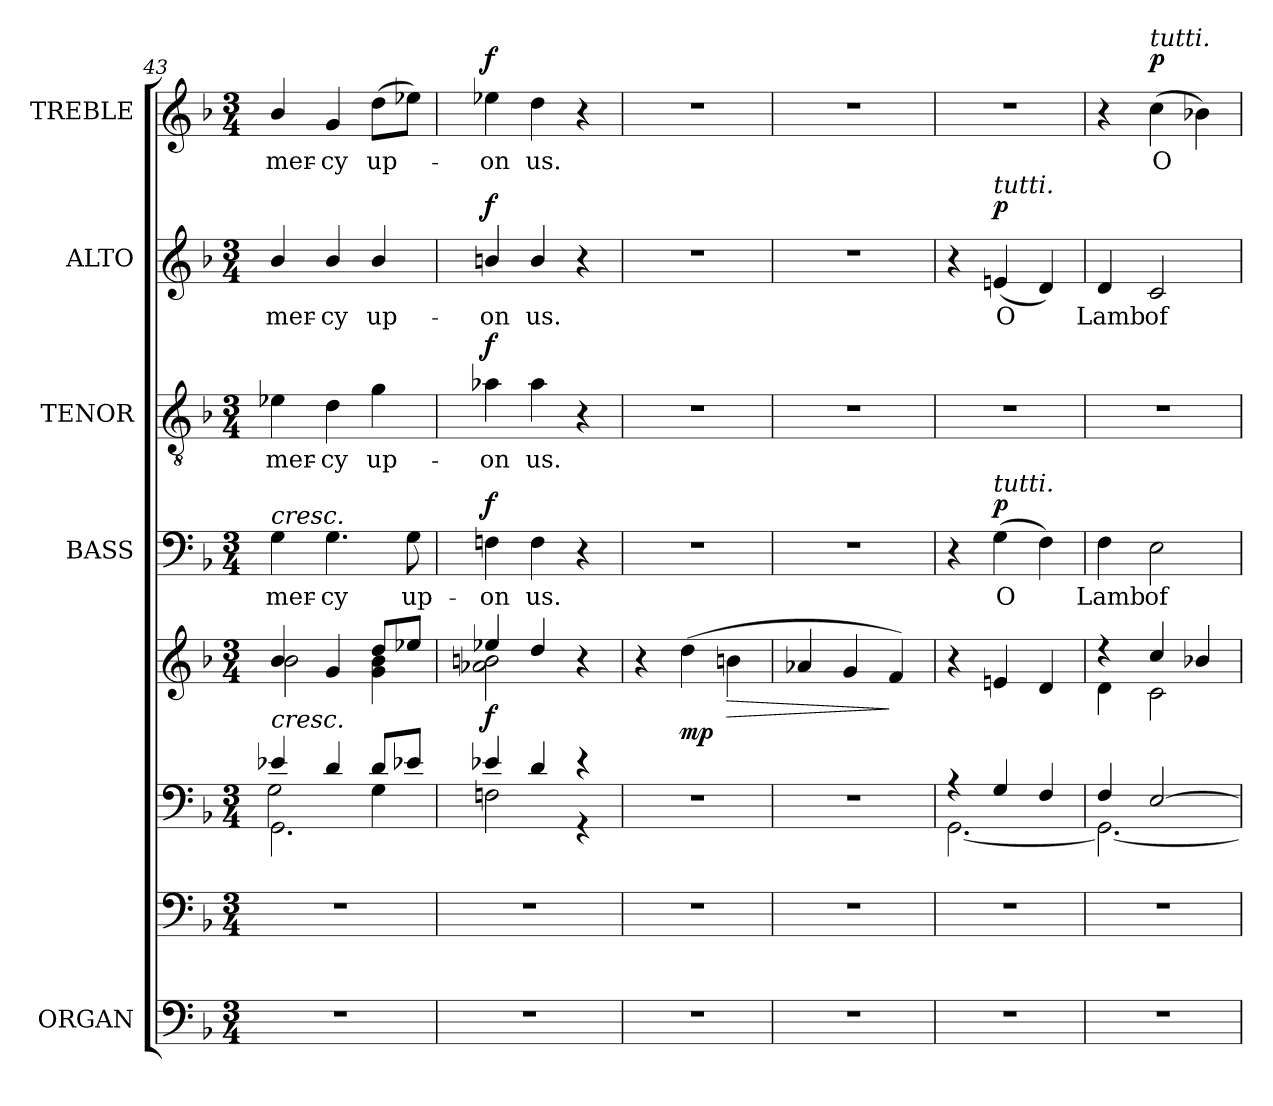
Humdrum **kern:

**kern	**kern	**kern	**kern	**dynam	**kern	**text	**dynam	**kern	**text	**dynam	**kern	**text	**dynam	**kern	**text	**dynam
*part5	*part5	*part5	*part5	*part5	*part4	*part4	*part4	*part3	*part3	*part3	*part2	*part2	*part2	*part1	*part1	*part1
*staff8	*staff7	*staff6	*staff5	*staff5/6/7/8	*staff4	*staff4	*staff4	*staff3	*staff3	*staff3	*staff2	*staff2	*staff2	*staff1	*staff1	*staff1
*I"ORGAN	*	*	*	*	*I"BASS	*	*	*I"TENOR	*	*	*I"ALTO	*	*	*I"TREBLE	*	*
*I'Org.	*	*	*	*	*I'B.	*	*	*I'T.	*	*	*I'A.	*	*	*	*	*
*clefF4	*clefF4	*clefF4	*clefG2	*	*clefF4	*	*	*clefGv2	*	*	*clefG2	*	*	*clefG2	*	*
*	*	*	*	*	*	*	*	*ITrd7c12	*	*	*	*	*	*	*	*
*k[b-]	*k[b-]	*k[b-]	*k[b-]	*	*k[b-]	*	*	*k[b-]	*	*	*k[b-]	*	*	*k[b-]	*	*
*F:	*F:	*F:	*F:	*	*F:	*	*	*F:	*	*	*F:	*	*	*F:	*	*
*M3/4	*M3/4	*M3/4	*M3/4	*	*M3/4	*	*	*M3/4	*	*	*M3/4	*	*	*M3/4	*	*
=43	=43	=43	=43	=43	=43	=43	=43	=43	=43	=43	=43	=43	=43	=43	=43	=43
!LO:N:vis=1	!LO:N:vis=1	!	!	!	!	!	!	!	!	!	!	!	!	!	!	!
*	*	*^	*^	*	*	*	*	*	*	*	*	*	*	*	*	*
*	*	*	*^	*	*	*	*	*	*	*	*	*	*	*	*	*	*	*
!	!	!	!	!	!	!	!	!	!LO:LY:b:color=#000000	!	!	!	!	!	!	!	!	!	!
!	!	!	!	!	!	!	!	!	!	!	!	!LO:LY:b:color=#000000	!	!	!	!	!	!	!
!	!	!	!	!	!	!	!	!	!	!	!	!	!	!	!LO:LY:b:color=#000000	!	!	!	!
!	!	!	!	!	!	!	!	!LO:TX:a:i:t=cresc.	!	!	!	!	!	!	!	!	!	!	!
!	!	!LO:TX:a:i:t=cresc.	!	!	!	!	!	!	!	!	!	!	!	!	!	!	!	!	!
!	!	!	!	!	!	!	!	!	!	!	!	!	!	!	!	!	!	!LO:LY:b:color=#000000	!
2.r	2.r	4e-Xi/	2.GGi\	2Gi\	4b-i/	2b-i\	.	4Gi\	mer-	.	4E-Xi\	mer-	.	4b-i/	mer-	.	4b-i/	mer-	.
!	!	!	!	!	!	!	!	!	!LO:LY:b:color=#000000	!	!	!	!	!	!	!	!	!	!
!	!	!	!	!	!	!	!	!	!	!	!	!LO:LY:b:color=#000000	!	!	!	!	!	!	!
!	!	!	!	!	!	!	!	!	!	!	!	!	!	!	!LO:LY:b:color=#000000	!	!	!	!
!	!	!	!	!	!	!	!	!	!	!	!	!	!	!	!	!	!	!LO:LY:b:color=#000000	!
.	.	4di/	.	.	4gi/	.	.	4.Gi\	-cy	.	4Di\	-cy	.	4b-i/	-cy	.	4gi/	-cy	.
!	!	!	!	!	!	!	!	!	!	!	!	!LO:LY:b:color=#000000	!	!	!	!	!	!	!
!	!	!	!	!	!	!	!	!	!	!	!	!	!	!	!LO:LY:b:color=#000000	!	!	!	!
!	!	!	!	!	!	!	!	!	!	!	!	!	!	!	!	!	!	!LO:LY:b:color=#000000	!
.	.	8di/L	.	4Gi\	8ddi/L	4gi\ 4b-i	.	.	.	.	4Gi\	up-	.	4b-i/	up-	.	(8ddi\L	up-	.
!	!	!	!	!	!	!	!	!	!LO:LY:b:color=#000000	!	!	!	!	!	!	!	!	!	!
.	.	8e-Xi/J	.	.	8ee-Xi/J	.	.	8Gi\	up-	.	.	.	.	.	.	.	8ee-Xi\J)	.	.
*	*	*v	*v	*v	*	*	*	*	*	*	*	*	*	*	*	*	*	*	*
=44	=44	=44	=44	=44	=44	=44	=44	=44	=44	=44	=44	=44	=44	=44	=44	=44	=44
!LO:N:vis=1	!LO:N:vis=1	!	!	!	!	!	!	!	!	!	!	!	!	!	!	!	!
*	*	*^	*	*	*	*	*	*	*	*	*	*	*	*	*	*	*
!	!	!	!	!	!	!	!	!LO:LY:b:color=#000000	!	!	!	!	!	!	!	!	!	!
!	!	!	!	!	!	!	!	!	!	!	!LO:LY:b:color=#000000	!	!	!	!	!	!	!
!	!	!	!	!	!	!	!	!	!	!	!	!	!	!LO:LY:b:color=#000000	!	!	!	!
!	!	!	!	!	!	!	!	!	!	!	!	!	!	!	!	!	!LO:LY:b:color=#000000	!
2.r	2.r	4e-Xi/	2Fni\	4ee-Xi/	2a-Xi\ 2bni	f	4Fni\	-on	f	4A-Xi\	-on	f	4bni/	-on	f	4ee-Xi\	-on	f
!	!	!	!	!	!	!	!	!LO:LY:b:color=#000000	!	!	!	!	!	!	!	!	!	!
!	!	!	!	!	!	!	!	!	!	!	!LO:LY:b:color=#000000	!	!	!	!	!	!	!
!	!	!	!	!	!	!	!	!	!	!	!	!	!	!LO:LY:b:color=#000000	!	!	!	!
!	!	!	!	!	!	!	!	!	!	!	!	!	!	!	!	!	!LO:LY:b:color=#000000	!
.	.	4di/	.	4ddi/	.	.	4Fi\	us.	.	4A-i\	us.	.	4bi/	us.	.	4ddi\	us.	.
.	.	4r	4r	4r	4ryy	.	4r	.	.	4r	.	.	4r	.	.	4r	.	.
!!LO:LB:g=z
=45	=45	=45	=45	=45	=45	=45	=45	=45	=45	=45	=45	=45	=45	=45	=45	=45	=45	=45
!LO:N:vis=1	!LO:N:vis=1	!LO:N:vis=1	!	!	!	!	!LO:N:vis=1	!	!	!LO:N:vis=1	!	!	!LO:N:vis=1	!	!	!LO:N:vis=1	!	!
*	*	*v	*v	*	*	*	*	*	*	*	*	*	*	*	*	*	*	*
*	*	*	*v	*v	*	*	*	*	*	*	*	*	*	*	*	*	*
2.r	2.r	2.r	4r	.	2.r	.	.	2.r	.	.	2.r	.	.	2.r	.	.
.	.	.	(4ddi\	mp	.	.	.	.	.	.	.	.	.	.	.	.
!	!	!	!	!LO:HP:b	!	!	!	!	!	!	!	!	!	!	!	!
.	.	.	4bni\	>	.	.	.	.	.	.	.	.	.	.	.	.
=46	=46	=46	=46	=46	=46	=46	=46	=46	=46	=46	=46	=46	=46	=46	=46	=46
!LO:N:vis=1	!LO:N:vis=1	!LO:N:vis=1	!	!	!LO:N:vis=1	!	!	!LO:N:vis=1	!	!	!LO:N:vis=1	!	!	!LO:N:vis=1	!	!
2.r	2.r	2.r	4a-Xi/	.	2.r	.	.	2.r	.	.	2.r	.	.	2.r	.	.
.	.	.	4gi/	.	.	.	.	.	.	.	.	.	.	.	.	.
.	.	.	4fi/)	]	.	.	.	.	.	.	.	.	.	.	.	.
=47	=47	=47	=47	=47	=47	=47	=47	=47	=47	=47	=47	=47	=47	=47	=47	=47
!LO:N:vis=1	!LO:N:vis=1	!	!	!	!	!	!	!LO:N:vis=1	!	!	!	!	!	!LO:N:vis=1	!	!
*	*	*^	*	*	*	*	*	*	*	*	*	*	*	*	*	*
2.r	2.r	4r	[2.GGi\	4r	.	4r	.	.	2.r	.	.	4r	.	.	2.r	.	.
!	!	!	!	!	!	!	!LO:LY:b:color=#000000	!	!	!	!	!	!	!	!	!	!
!	!	!	!	!	!	!	!	!	!	!	!	!LO:TX:a:i:t=tutti.	!	!	!	!	!
!	!	!	!	!	!	!LO:TX:a:i:t=tutti.	!	!	!	!	!	!	!	!	!	!	!
!	!	!	!	!	!	!	!	!	!	!	!	!	!LO:LY:b:color=#000000	!	!	!	!
.	.	4Gi/	.	4eni/	.	(4Gi\	O	p	.	.	.	(4eni/	O	p	.	.	.
.	.	4Fi/	.	4di/	.	4Fi\)	.	.	.	.	.	4di/)	.	.	.	.	.
=48	=48	=48	=48	=48	=48	=48	=48	=48	=48	=48	=48	=48	=48	=48	=48	=48	=48
!LO:N:vis=1	!LO:N:vis=1	!	!	!	!	!	!	!	!	!	!	!	!	!	!	!	!
*	*	*	*	*^	*	*	*	*	*	*	*	*	*	*	*	*	*
!	!	!	!	!	!	!	!	!LO:LY:b:color=#000000	!	!LO:N:vis=1	!	!	!	!	!	!	!	!
!	!	!	!	!	!	!	!	!	!	!	!	!	!	!LO:LY:b:color=#000000	!	!	!	!
2.r	2.r	4Fi/	2.GGi\_	4r	4di\	.	4Fi\	Lamb	.	2.r	.	.	4di/	Lamb	.	4r	.	.
!	!	!	!	!	!	!	!	!LO:LY:b:color=#000000	!	!	!	!	!	!	!	!	!	!
!	!	!	!	!	!	!	!	!	!	!	!	!	!	!LO:LY:b:color=#000000	!	!	!	!
!	!	!	!	!	!	!	!	!	!	!	!	!	!	!	!	!LO:TX:a:i:t=tutti.	!	!
!	!	!	!	!	!	!	!	!	!	!	!	!	!	!	!	!	!LO:LY:b:color=#000000	!
.	.	[2Ei/	.	4cci/	2ci\	.	2Ei\	of	.	.	.	.	2ci/	of	.	(4cci\	O	p
.	.	.	.	4b-Xi/	.	.	.	.	.	.	.	.	.	.	.	4b-Xi\)	.	.
*	*	*v	*v	*	*	*	*	*	*	*	*	*	*	*	*	*	*	*
*	*	*	*v	*v	*	*	*	*	*	*	*	*	*	*	*	*	*
=	=	=	=	=	=	=	=	=	=	=	=	=	=	=	=	=
*-	*-	*-	*-	*-	*-	*-	*-	*-	*-	*-	*-	*-	*-	*-	*-	*-
